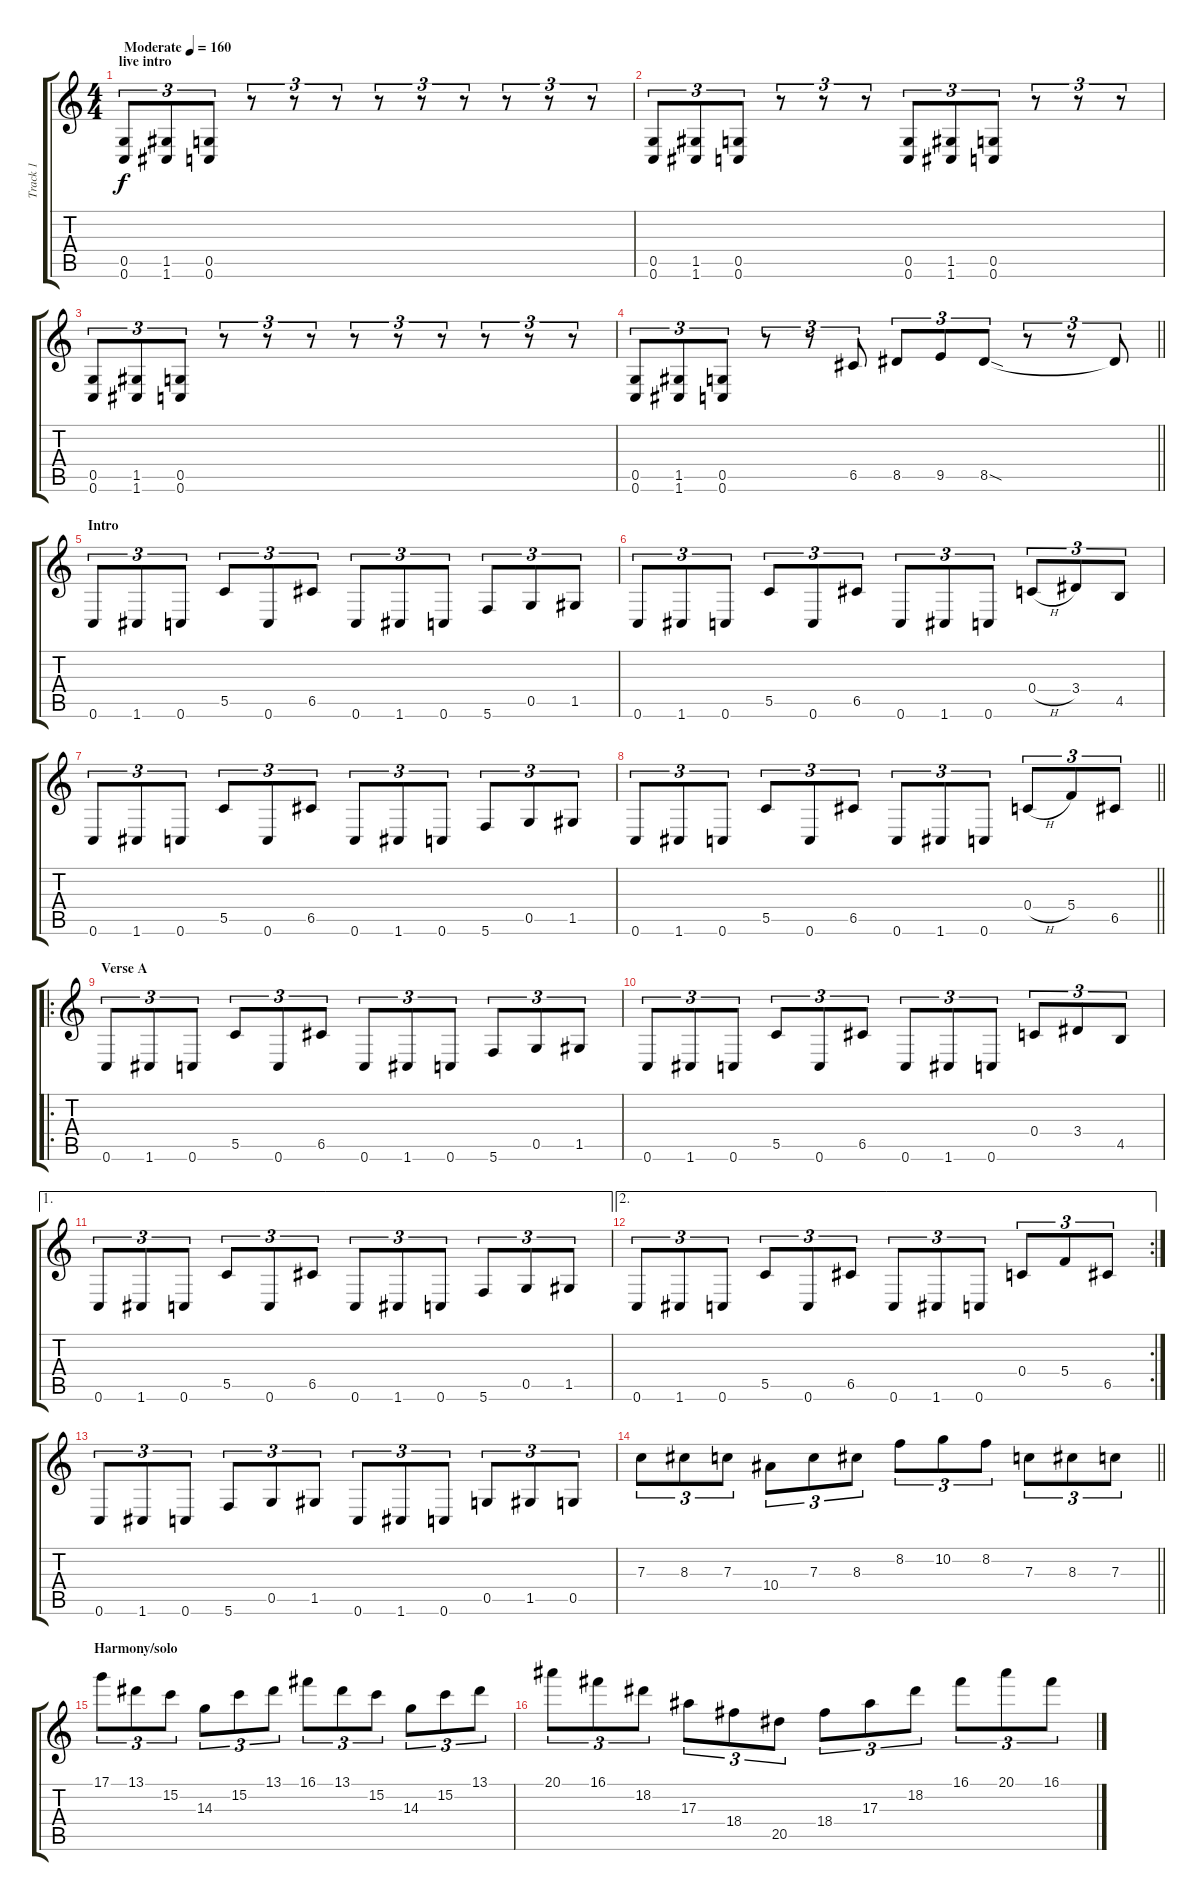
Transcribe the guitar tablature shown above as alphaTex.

\track ("Track 1" "Track 1") {instrument distortionguitar}
\staff {score tabs}
\tuning (D4 A3 F3 C3 G2 C2) {hide}
\ts (4 4)
\section ("" "live intro")
\tempo (160 "Moderate")
\clef g2
\ks c
(0.5 0.6).8{tu (3 2) dy f instrument distortionguitar} (1.5 1.6).8{tu (3 2)} (0.5 0.6).8{tu (3 2)} r.8{tu (3 2)} r.8{tu (3 2)} r.8{tu (3 2)} r.8{tu (3 2)} r.8{tu (3 2)} r.8{tu (3 2)} r.8{tu (3 2)} r.8{tu (3 2)} r.8{tu (3 2)} |
(0.5 0.6).8{tu (3 2)} (1.5 1.6).8{tu (3 2)} (0.5 0.6).8{tu (3 2)} r.8{tu (3 2)} r.8{tu (3 2)} r.8{tu (3 2)} (0.5 0.6).8{tu (3 2)} (1.5 1.6).8{tu (3 2)} (0.5 0.6).8{tu (3 2)} r.8{tu (3 2)} r.8{tu (3 2)} r.8{tu (3 2)} |
(0.5 0.6).8{tu (3 2)} (1.5 1.6).8{tu (3 2)} (0.5 0.6).8{tu (3 2)} r.8{tu (3 2)} r.8{tu (3 2)} r.8{tu (3 2)} r.8{tu (3 2)} r.8{tu (3 2)} r.8{tu (3 2)} r.8{tu (3 2)} r.8{tu (3 2)} r.8{tu (3 2)} |
\barLineRight lightlight
(0.5 0.6).8{tu (3 2)} (1.5 1.6).8{tu (3 2)} (0.5 0.6).8{tu (3 2)} r.8{tu (3 2)} r.8{tu (3 2)} 6.5.8{tu (3 2)} 8.5.8{tu (3 2)} 9.5.8{tu (3 2)} 8.5{sod}.8{tu (3 2)} r.8{tu (3 2)} r.8{tu (3 2)} 8.5{t}.8{tu (3 2)} |
\section ("" "Intro")
0.6.8{tu (3 2)} 1.6.8{tu (3 2)} 0.6.8{tu (3 2)} 5.5.8{tu (3 2)} 0.6.8{tu (3 2)} 6.5.8{tu (3 2)} 0.6.8{tu (3 2)} 1.6.8{tu (3 2)} 0.6.8{tu (3 2)} 5.6.8{tu (3 2)} 0.5.8{tu (3 2)} 1.5.8{tu (3 2)} |
0.6.8{tu (3 2)} 1.6.8{tu (3 2)} 0.6.8{tu (3 2)} 5.5.8{tu (3 2)} 0.6.8{tu (3 2)} 6.5.8{tu (3 2)} 0.6.8{tu (3 2)} 1.6.8{tu (3 2)} 0.6.8{tu (3 2)} 0.4{h}.8{tu (3 2)} 3.4.8{tu (3 2)} 4.5.8{tu (3 2)} |
0.6.8{tu (3 2)} 1.6.8{tu (3 2)} 0.6.8{tu (3 2)} 5.5.8{tu (3 2)} 0.6.8{tu (3 2)} 6.5.8{tu (3 2)} 0.6.8{tu (3 2)} 1.6.8{tu (3 2)} 0.6.8{tu (3 2)} 5.6.8{tu (3 2)} 0.5.8{tu (3 2)} 1.5.8{tu (3 2)} |
\barLineRight lightlight
0.6.8{tu (3 2)} 1.6.8{tu (3 2)} 0.6.8{tu (3 2)} 5.5.8{tu (3 2)} 0.6.8{tu (3 2)} 6.5.8{tu (3 2)} 0.6.8{tu (3 2)} 1.6.8{tu (3 2)} 0.6.8{tu (3 2)} 0.4{h}.8{tu (3 2)} 5.4.8{tu (3 2)} 6.5.8{tu (3 2)} |
\ro
\section ("" "Verse A")
0.6.8{tu (3 2)} 1.6.8{tu (3 2)} 0.6.8{tu (3 2)} 5.5.8{tu (3 2)} 0.6.8{tu (3 2)} 6.5.8{tu (3 2)} 0.6.8{tu (3 2)} 1.6.8{tu (3 2)} 0.6.8{tu (3 2)} 5.6.8{tu (3 2)} 0.5.8{tu (3 2)} 1.5.8{tu (3 2)} |
0.6.8{tu (3 2)} 1.6.8{tu (3 2)} 0.6.8{tu (3 2)} 5.5.8{tu (3 2)} 0.6.8{tu (3 2)} 6.5.8{tu (3 2)} 0.6.8{tu (3 2)} 1.6.8{tu (3 2)} 0.6.8{tu (3 2)} 0.4.8{tu (3 2)} 3.4.8{tu (3 2)} 4.5.8{tu (3 2)} |
\ae 1
0.6.8{tu (3 2)} 1.6.8{tu (3 2)} 0.6.8{tu (3 2)} 5.5.8{tu (3 2)} 0.6.8{tu (3 2)} 6.5.8{tu (3 2)} 0.6.8{tu (3 2)} 1.6.8{tu (3 2)} 0.6.8{tu (3 2)} 5.6.8{tu (3 2)} 0.5.8{tu (3 2)} 1.5.8{tu (3 2)} |
\ae 2
\rc 2
0.6.8{tu (3 2)} 1.6.8{tu (3 2)} 0.6.8{tu (3 2)} 5.5.8{tu (3 2)} 0.6.8{tu (3 2)} 6.5.8{tu (3 2)} 0.6.8{tu (3 2)} 1.6.8{tu (3 2)} 0.6.8{tu (3 2)} 0.4.8{tu (3 2)} 5.4.8{tu (3 2)} 6.5.8{tu (3 2)} |
0.6.8{tu (3 2)} 1.6.8{tu (3 2)} 0.6.8{tu (3 2)} 5.6.8{tu (3 2)} 0.5.8{tu (3 2)} 1.5.8{tu (3 2)} 0.6.8{tu (3 2)} 1.6.8{tu (3 2)} 0.6.8{tu (3 2)} 0.5.8{tu (3 2)} 1.5.8{tu (3 2)} 0.5.8{tu (3 2)} |
\barLineRight lightlight
7.3.8{tu (3 2)} 8.3.8{tu (3 2)} 7.3.8{tu (3 2)} 10.4.8{tu (3 2)} 7.3.8{tu (3 2)} 8.3.8{tu (3 2)} 8.2.8{tu (3 2)} 10.2.8{tu (3 2)} 8.2.8{tu (3 2)} 7.3.8{tu (3 2)} 8.3.8{tu (3 2)} 7.3.8{tu (3 2)} |
\section ("" "Harmony/solo")
17.1.8{tu (3 2)} 13.1.8{tu (3 2)} 15.2.8{tu (3 2)} 14.3.8{tu (3 2)} 15.2.8{tu (3 2)} 13.1.8{tu (3 2)} 16.1.8{tu (3 2)} 13.1.8{tu (3 2)} 15.2.8{tu (3 2)} 14.3.8{tu (3 2)} 15.2.8{tu (3 2)} 13.1.8{tu (3 2)} |
20.1.8{tu (3 2)} 16.1.8{tu (3 2)} 18.2.8{tu (3 2)} 17.3.8{tu (3 2)} 18.4.8{tu (3 2)} 20.5.8{tu (3 2)} 18.4.8{tu (3 2)} 17.3.8{tu (3 2)} 18.2.8{tu (3 2)} 16.1.8{tu (3 2)} 20.1.8{tu (3 2)} 16.1.8{tu (3 2)}
